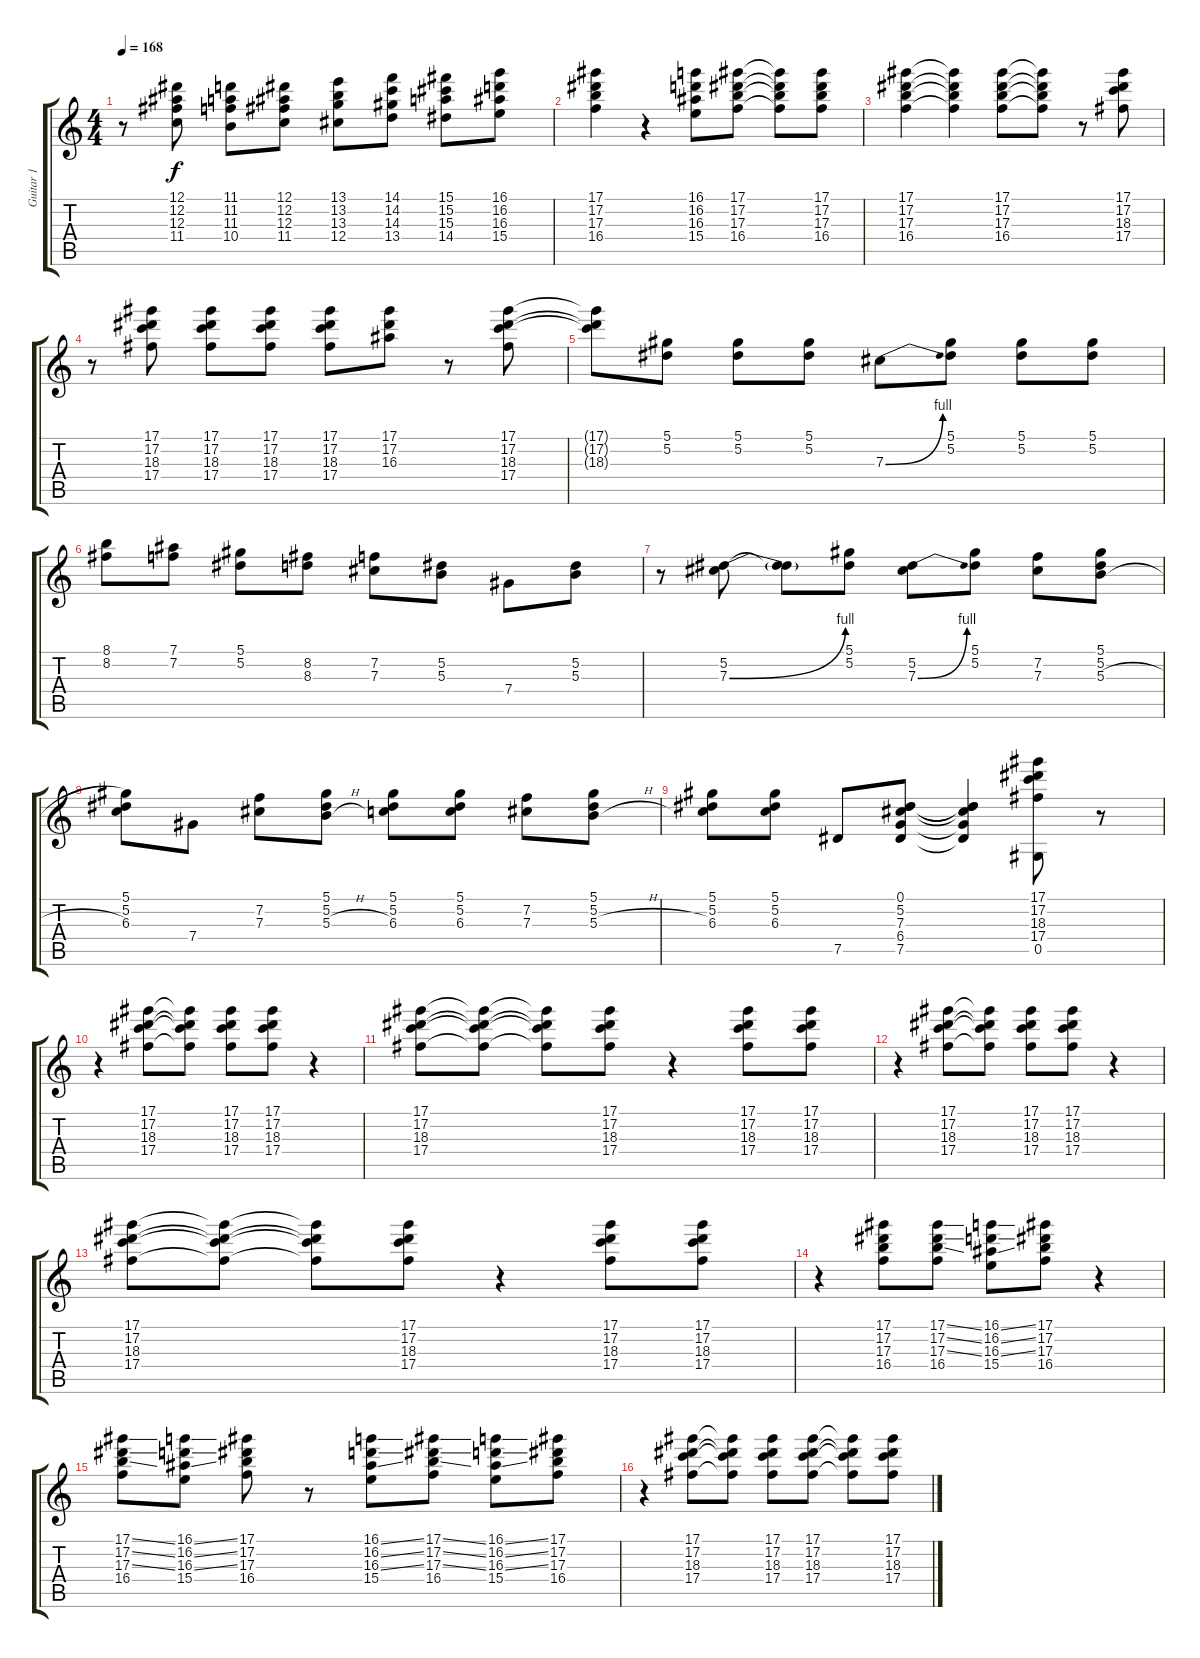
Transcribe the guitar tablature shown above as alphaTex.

\track ("Guitar 1" "Guitar 1") {instrument overdrivenguitar}
\staff {score tabs}
\tuning (Eb4 Bb3 Gb3 Db3 Ab2 Eb2) {hide}
\ts (4 4)
\tempo 168
\clef g2
\ks c
r.8{dy f} (12.1 12.2 12.3 11.4).8 (11.1 11.2 11.3 10.4).8 (12.1 12.2 12.3 11.4).8 (13.1 13.2 13.3 12.4).8 (14.1 14.2 14.3 13.4).8 (15.1 15.2 15.3 14.4).8 (16.1 16.2 16.3 15.4).8 |
(17.1 17.2 17.3 16.4).4 r.4 (16.1 16.2 16.3 15.4).8 (17.1 17.2 17.3 16.4).8 (17.1{t} 17.2{t} 17.3{t} 16.4{t}).8 (17.1 17.2 17.3 16.4).8 |
(17.1 17.2 17.3 16.4).4 (17.1{t} 17.2{t} 17.3{t} 16.4{t}).4 (17.1 17.2 17.3 16.4).8 (17.1{t} 17.2{t} 17.3{t} 16.4{t}).8 r.8 (17.1 17.2 18.3 17.4).8 |
r.8 (17.1 17.2 18.3 17.4).8 (17.1 17.2 18.3 17.4).8 (17.1 17.2 18.3 17.4).8 (17.1 17.2 18.3 17.4).8 (17.1 17.2 16.3).8 r.8 (17.1 17.2 18.3 17.4).8 |
(17.1{t} 17.2{t} 18.3{t}).8 (5.1 5.2).8 (5.1 5.2).8 (5.1 5.2).8 7.3{be (bend 0 0 60 4)}.8 (5.1 5.2).8 (5.1 5.2).8 (5.1 5.2).8 |
(8.1 8.2).8 (7.1 7.2).8 (5.1 5.2).8 (8.2 8.3).8 (7.2 7.3).8 (5.2 5.3).8 7.4.8 (5.2 5.3).8 |
r.8 (5.2 7.3{be (bend 0 0 60 4)}).8 (5.2{t} 7.3{t}).8 (5.1 5.2).8 (5.2 7.3{be (bend 0 0 60 4)}).8 (5.1 5.2).8 (7.2 7.3).8 (5.1 5.2 5.3{h}).8 |
(5.1 5.2 6.3).8 7.4.8 (7.2 7.3).8 (5.1 5.2 5.3{h}).8 (5.1 5.2 6.3).8 (5.1 5.2 6.3).8 (7.2 7.3).8 (5.1 5.2 5.3{h}).8 |
(5.1 5.2 6.3).8 (5.1 5.2 6.3).8 7.5.8 (0.1 5.2 7.3 6.4 7.5).8 (0.1{t} 5.2{t} 7.3{t} 6.4{t} 7.5{t}).4 (17.1 17.2 18.3 17.4 0.5).8 r.8 |
r.4 (17.1 17.2 18.3 17.4).8 (17.1{t} 17.2{t} 18.3{t} 17.4{t}).8 (17.1 17.2 18.3 17.4).8 (17.1 17.2 18.3 17.4).8 r.4 |
(17.1 17.2 18.3 17.4).8 (17.1{t} 17.2{t} 18.3{t} 17.4{t}).8 (17.1{t} 17.2{t} 18.3{t} 17.4{t}).8 (17.1 17.2 18.3 17.4).8 r.4 (17.1 17.2 18.3 17.4).8 (17.1 17.2 18.3 17.4).8 |
r.4 (17.1 17.2 18.3 17.4).8 (17.1{t} 17.2{t} 18.3{t} 17.4{t}).8 (17.1 17.2 18.3 17.4).8 (17.1 17.2 18.3 17.4).8 r.4 |
(17.1 17.2 18.3 17.4).8 (17.1{t} 17.2{t} 18.3{t} 17.4{t}).8 (17.1{t} 17.2{t} 18.3{t} 17.4{t}).8 (17.1 17.2 18.3 17.4).8 r.4 (17.1 17.2 18.3 17.4).8 (17.1 17.2 18.3 17.4).8 |
r.4 (17.1 17.2 17.3 16.4).8 (17.1{ss} 17.2{ss} 17.3{ss} 16.4).8 (16.1{ss} 16.2{ss} 16.3{ss} 15.4).8 (17.1 17.2 17.3 16.4).8 r.4 |
(17.1{ss} 17.2{ss} 17.3{ss} 16.4).8 (16.1{ss} 16.2{ss} 16.3{ss} 15.4).8 (17.1 17.2 17.3 16.4).8 r.8 (16.1{ss} 16.2{ss} 16.3{ss} 15.4).8 (17.1{ss} 17.2{ss} 17.3{ss} 16.4).8 (16.1{ss} 16.2{ss} 16.3{ss} 15.4).8 (17.1 17.2 17.3 16.4).8 |
r.4 (17.1 17.2 18.3 17.4).8 (17.1{t} 17.2{t} 18.3{t} 17.4{t}).8 (17.1 17.2 18.3 17.4).8 (17.1 17.2 18.3 17.4).8 (17.1{t} 17.2{t} 18.3{t} 17.4{t}).8 (17.1 17.2 18.3 17.4).8
